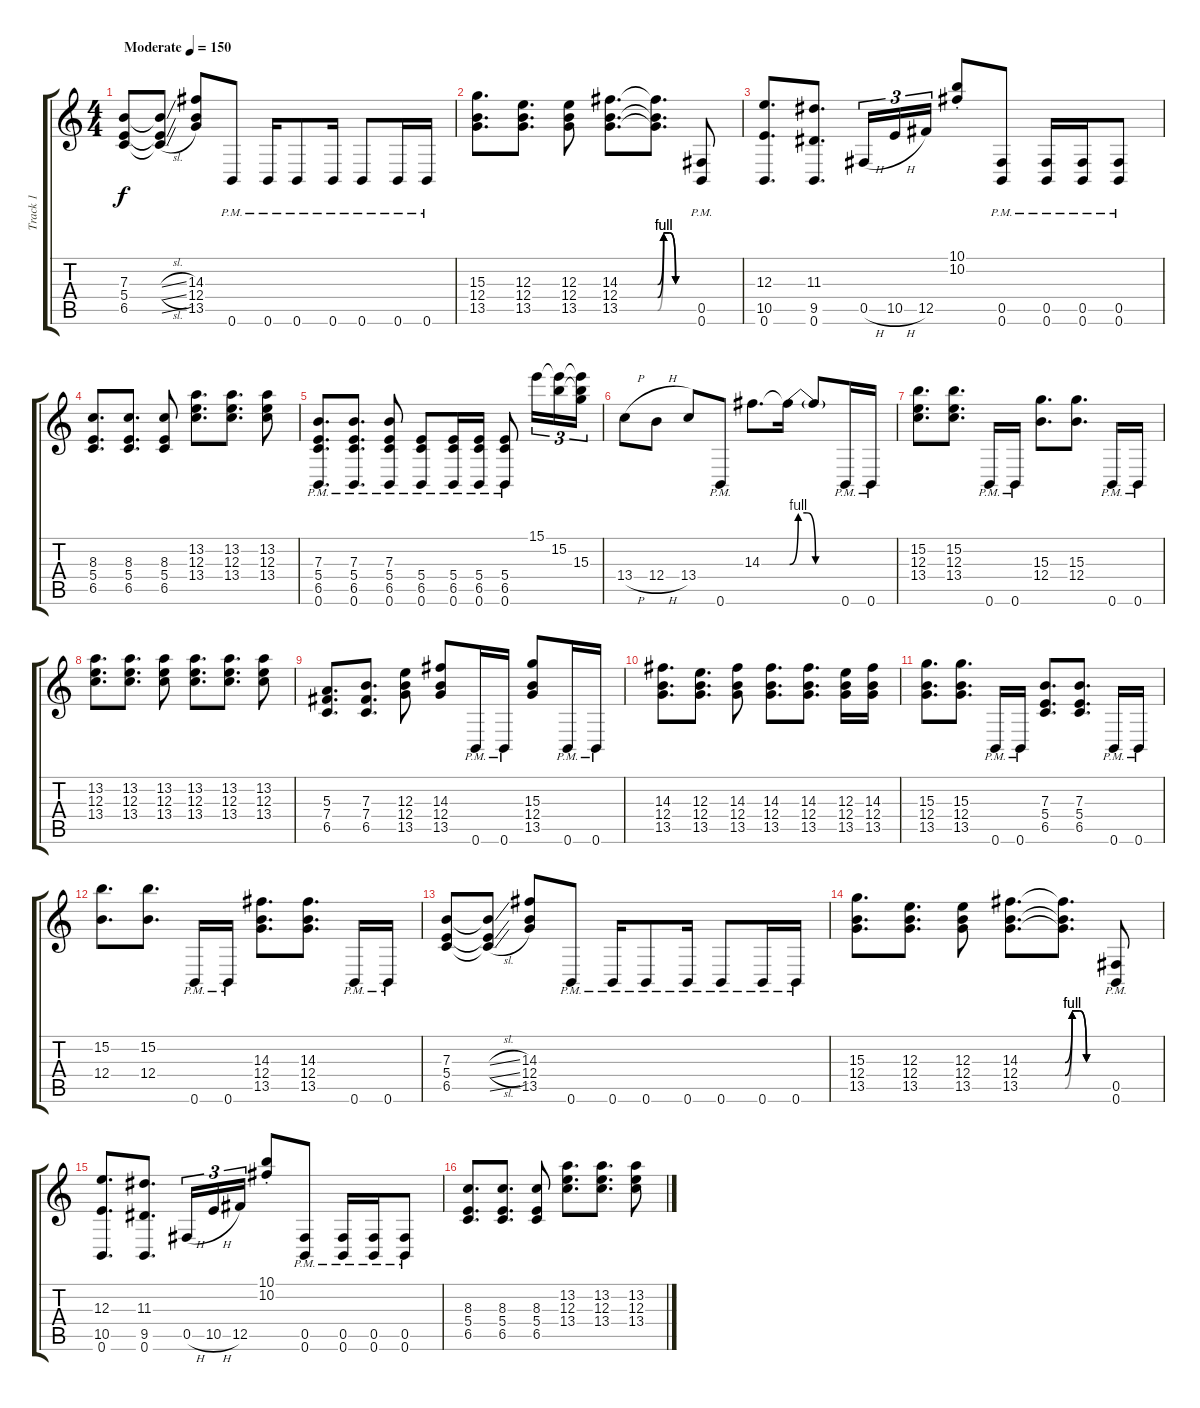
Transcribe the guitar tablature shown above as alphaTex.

\track ("Track 1" "Track 1") {instrument distortionguitar}
\staff {score tabs}
\tuning (Db4 Ab3 E3 B2 Gb2 B1) {hide}
\ts (4 4)
\tempo (150 "Moderate")
\clef g2
\ks c
(7.3 5.4 6.5).8{dy f instrument distortionguitar} (7.3{sl t} 5.4{sl t} 6.5{sl t}).8 (14.3 12.4 13.5).8 0.6{pm}.8 0.6{pm}.16 0.6{pm}.8 0.6{pm}.16 0.6{pm}.8 0.6{pm}.16 0.6{pm}.16 |
(15.3 12.4 13.5).8{d} (12.3 12.4 13.5).8{d} (12.3 12.4 13.5).8 (14.3 12.4 13.5).8{d} (14.3{be (custom 0 0 10 4 20 4 30 0 60 0) t} 12.4{be (custom 0 0 10 4 20 4 30 0 60 0) t} 13.5{be (custom 0 0 10 4 20 4 30 0 60 0) t}).8{d} (0.5{pm} 0.6{pm}).8 |
(12.3 10.5 0.6).8{d} (11.3 9.5 0.6).8{d} 0.5{h}.16{tu (3 2)} 10.5{h}.16{tu (3 2)} 12.5.16{tu (3 2)} (10.1 10.2{st}).8 (0.5{pm} 0.6{pm}).8 (0.5{pm} 0.6{pm}).16 (0.5{pm} 0.6{pm}).16 (0.5{pm} 0.6{pm}).8 |
(8.3 5.4 6.5).8{d} (8.3 5.4 6.5).8{d} (8.3 5.4 6.5).8 (13.2 12.3 13.4).8{d} (13.2 12.3 13.4).8{d} (13.2 12.3 13.4).8 |
(7.3{pm} 5.4{pm} 6.5{pm} 0.6{pm}).8{d} (7.3{pm} 5.4{pm} 6.5{pm} 0.6{pm}).8{d} (7.3{pm} 5.4{pm} 6.5{pm} 0.6{pm}).8 (5.4{pm} 6.5{pm} 0.6{pm}).8 (5.4{pm} 6.5{pm} 0.6{pm}).16 (5.4{pm} 6.5{pm} 0.6{pm}).16 (5.4{pm} 6.5{pm} 0.6{pm}).8 15.1.16{tu (3 2)} (15.1{t} 15.2).16{tu (3 2)} (15.1{t} 15.2{t} 15.3).16{tu (3 2)} |
13.4{h}.8 12.4{h}.8 13.4.8 0.6{pm}.8 14.3.8{d} 14.3{be (custom 0 0 10 4 20 4 30 0 60 0) t}.16 14.3{t}.8 0.6{pm}.16 0.6{pm}.16 |
(15.2 12.3 13.4).8{d} (15.2 12.3 13.4).8{d} 0.6{pm}.16 0.6{pm}.16 (15.3 12.4).8{d} (15.3 12.4).8{d} 0.6{pm}.16 0.6{pm}.16 |
(13.2 12.3 13.4).8{d} (13.2 12.3 13.4).8{d} (13.2 12.3 13.4).8 (13.2 12.3 13.4).8{d} (13.2 12.3 13.4).8{d} (13.2 12.3 13.4).8 |
(5.3 7.4 6.5).8{d} (7.3 7.4 6.5).8{d} (12.3 12.4 13.5).8 (14.3 12.4 13.5).8 0.6{pm}.16 0.6{pm}.16 (15.3 12.4 13.5).8 0.6{pm}.16 0.6{pm}.16 |
(14.3 12.4 13.5).8{d} (12.3 12.4 13.5).8{d} (14.3 12.4 13.5).8 (14.3 12.4 13.5).8{d} (14.3 12.4 13.5).8{d} (12.3 12.4 13.5).16 (14.3 12.4 13.5).16 |
(15.3 12.4 13.5).8{d} (15.3 12.4 13.5).8{d} 0.6{pm}.16 0.6{pm}.16 (7.3 5.4 6.5).8{d} (7.3 5.4 6.5).8{d} 0.6{pm}.16 0.6{pm}.16 |
(15.2 12.4).8{d} (15.2 12.4).8{d} 0.6{pm}.16 0.6{pm}.16 (14.3 12.4 13.5).8{d} (14.3 12.4 13.5).8{d} 0.6{pm}.16 0.6{pm}.16 |
(7.3 5.4 6.5).8 (7.3{sl t} 5.4{sl t} 6.5{sl t}).8 (14.3 12.4 13.5).8 0.6{pm}.8 0.6{pm}.16 0.6{pm}.8 0.6{pm}.16 0.6{pm}.8 0.6{pm}.16 0.6{pm}.16 |
(15.3 12.4 13.5).8{d} (12.3 12.4 13.5).8{d} (12.3 12.4 13.5).8 (14.3 12.4 13.5).8{d} (14.3{be (custom 0 0 10 4 20 4 30 0 60 0) t} 12.4{be (custom 0 0 10 4 20 4 30 0 60 0) t} 13.5{be (custom 0 0 10 4 20 4 30 0 60 0) t}).8{d} (0.5{pm} 0.6{pm}).8 |
(12.3 10.5 0.6).8{d} (11.3 9.5 0.6).8{d} 0.5{h}.16{tu (3 2)} 10.5{h}.16{tu (3 2)} 12.5.16{tu (3 2)} (10.1 10.2{st}).8 (0.5{pm} 0.6{pm}).8 (0.5{pm} 0.6{pm}).16 (0.5{pm} 0.6{pm}).16 (0.5{pm} 0.6{pm}).8 |
(8.3 5.4 6.5).8{d} (8.3 5.4 6.5).8{d} (8.3 5.4 6.5).8 (13.2 12.3 13.4).8{d} (13.2 12.3 13.4).8{d} (13.2 12.3 13.4).8
